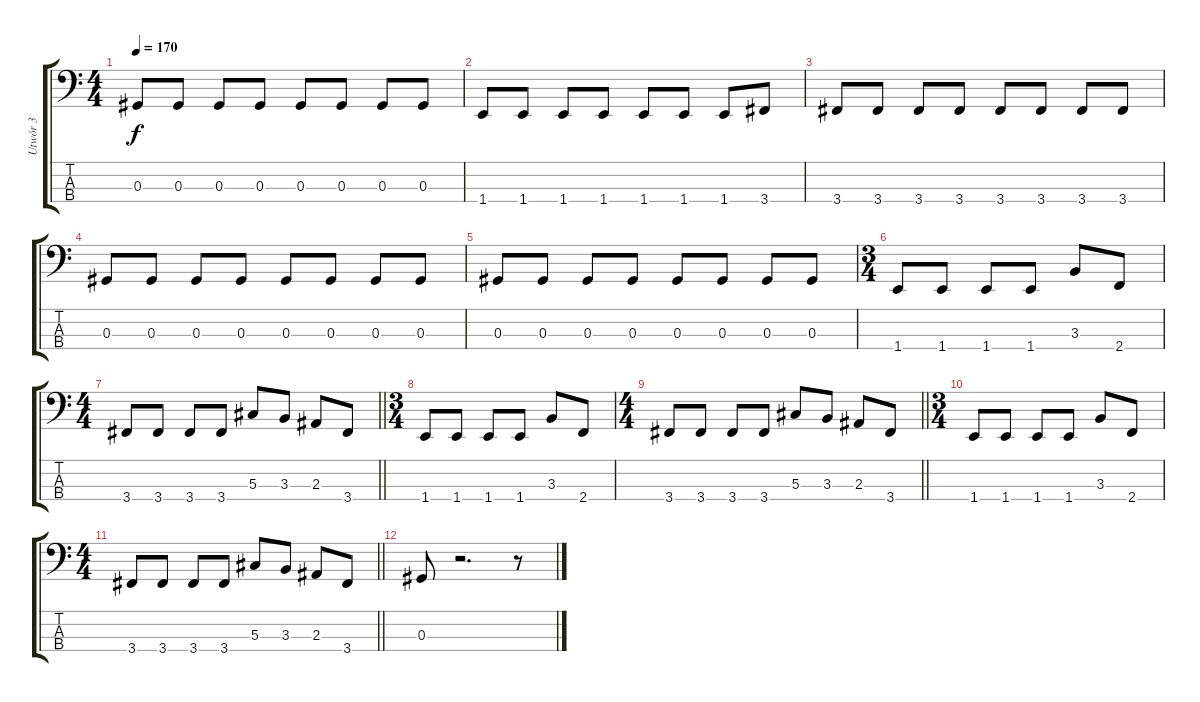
\track ("Utwór 3" "Utwór 3") {instrument electricbassfinger}
\staff {score tabs}
\tuning (Gb2 Db2 Ab1 Eb1) {hide}
\ts (4 4)
\tempo 170
\clef f4
\ks c
0.3.8{dy f} 0.3.8 0.3.8 0.3.8 0.3.8 0.3.8 0.3.8 0.3.8 |
1.4.8 1.4.8 1.4.8 1.4.8 1.4.8 1.4.8 1.4.8 3.4.8 |
3.4.8 3.4.8 3.4.8 3.4.8 3.4.8 3.4.8 3.4.8 3.4.8 |
0.3.8 0.3.8 0.3.8 0.3.8 0.3.8 0.3.8 0.3.8 0.3.8 |
0.3.8 0.3.8 0.3.8 0.3.8 0.3.8 0.3.8 0.3.8 0.3.8 |
\ts (3 4)
1.4.8 1.4.8 1.4.8 1.4.8 3.3.8 2.4.8 |
\ts (4 4)
\barLineRight lightlight
3.4.8 3.4.8 3.4.8 3.4.8 5.3.8 3.3.8 2.3.8 3.4.8 |
\ts (3 4)
1.4.8 1.4.8 1.4.8 1.4.8 3.3.8 2.4.8 |
\ts (4 4)
\barLineRight lightlight
3.4.8 3.4.8 3.4.8 3.4.8 5.3.8 3.3.8 2.3.8 3.4.8 |
\ts (3 4)
1.4.8 1.4.8 1.4.8 1.4.8 3.3.8 2.4.8 |
\ts (4 4)
\barLineRight lightlight
3.4.8 3.4.8 3.4.8 3.4.8 5.3.8 3.3.8 2.3.8 3.4.8 |
0.3.8 r.2{d} r.8
